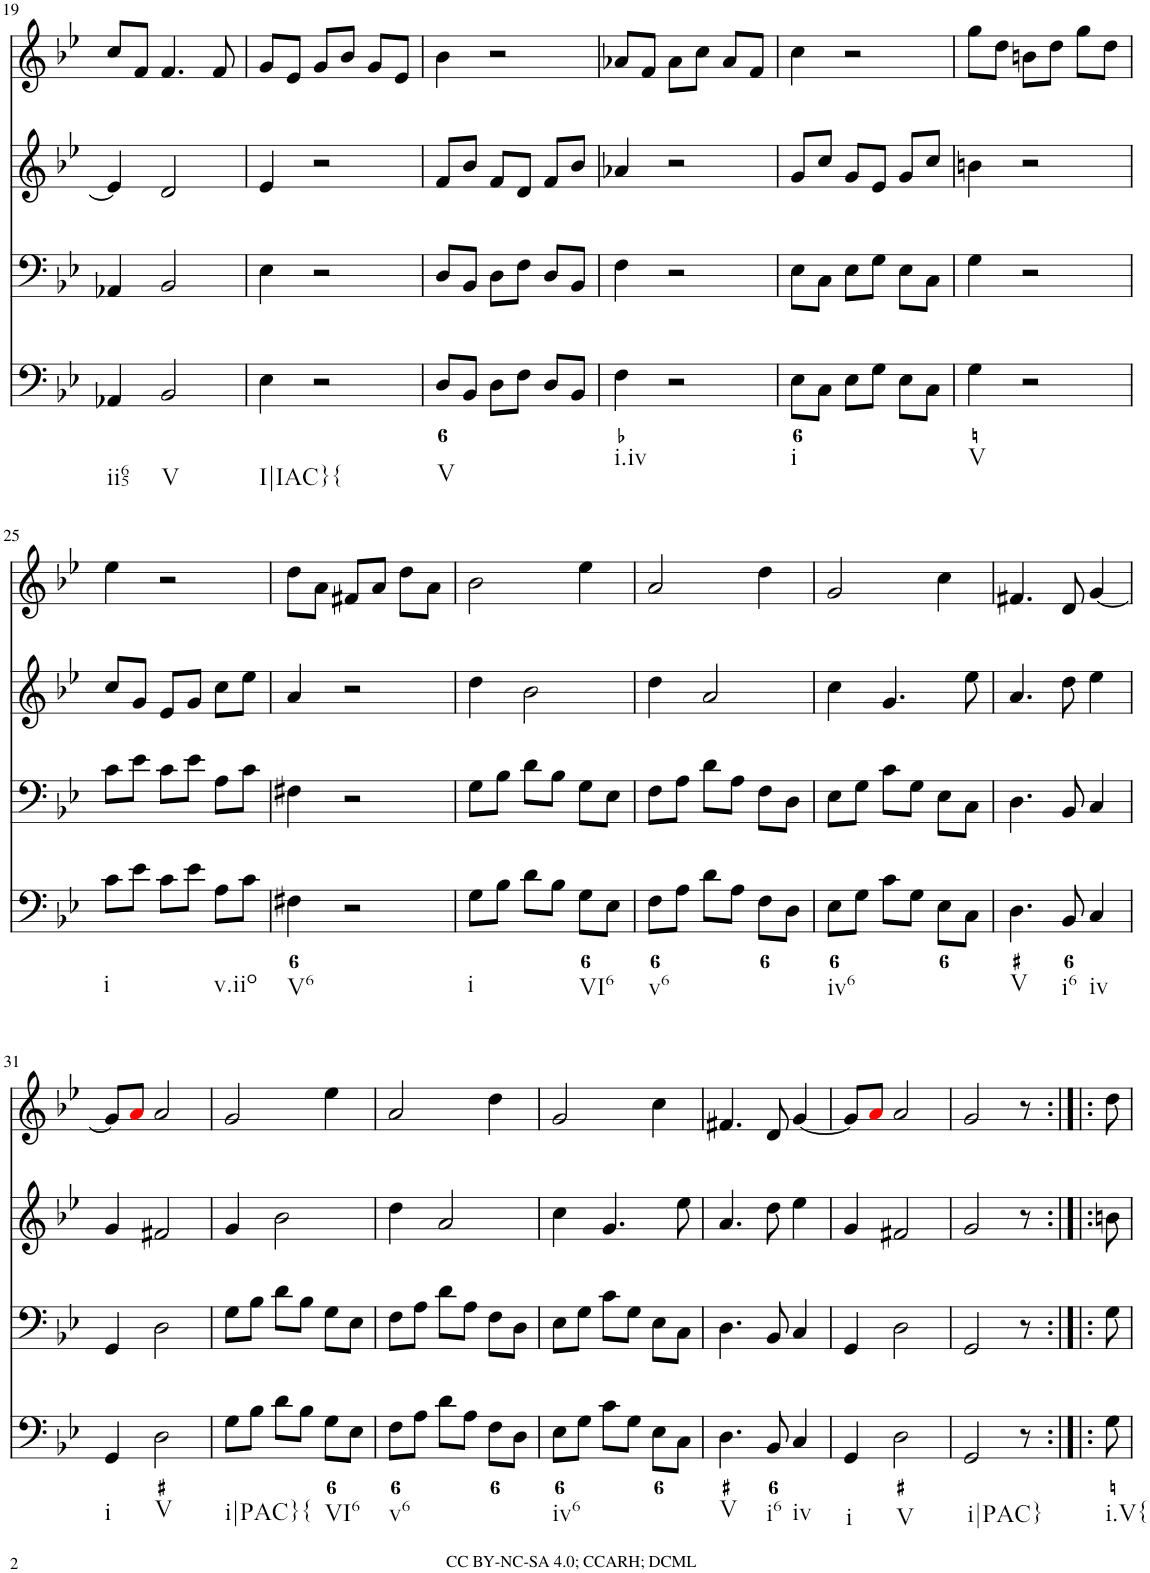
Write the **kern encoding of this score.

**kern	**kern	**kern	**kern
*part4	*part3	*part2	*part1
*staff4	*staff3	*staff2	*staff1
*I"Piano	*I"Piano	*I"Piano	*I"Piano
*I'Pno	*I'Pno	*I'Pno	*I'Pno
!!LO:PB:g=z
*clefF4	*clefF4	*clefG2	*clefG2
*k[b-e-]	*k[b-e-]	*k[b-e-]	*k[b-e-]
*g:	*g:	*g:	*g:
*M3/4	*M3/4	*M3/4	*M3/4
=19	=19	=19	=19
!LO:TX:b:t=ii65	!	!	!
4AA-X/	4AA-X/	4e-/]	8cc/L
.	.	.	8f/J
!LO:TX:b:t=V	!	!	!
2BB-/	2BB-/	2d/	4.f/
.	.	.	8f/
=20	=20	=20	=20
!LO:TX:b:t=I|IAC}{	!	!	!
4E-\	4E-\	4e-/	8g/L
.	.	.	8e-/J
2r	2r	2r	8g/L
.	.	.	8b-/J
.	.	.	8g/L
.	.	.	8e-/J
=21	=21	=21	=21
!LO:TX:b:t=V	!	!	!
8D/L	8D/L	8f/L	4b-\
8BB-/J	8BB-/J	8b-/J	.
8D\L	8D\L	8f/L	2r
8F\J	8F\J	8d/J	.
8D/L	8D/L	8f/L	.
8BB-/J	8BB-/J	8b-/J	.
=22	=22	=22	=22
!LO:TX:b:t=i.iv	!	!	!
4F\	4F\	4a-X/	8a-X/L
.	.	.	8f/J
2r	2r	2r	8a-\L
.	.	.	8cc\J
.	.	.	8a-/L
.	.	.	8f/J
=23	=23	=23	=23
!LO:TX:b:t=i	!	!	!
8E-\L	8E-\L	8g/L	4cc\
8C\J	8C\J	8cc/J	.
8E-\L	8E-\L	8g/L	2r
8G\J	8G\J	8e-/J	.
8E-\L	8E-\L	8g/L	.
8C\J	8C\J	8cc/J	.
=24	=24	=24	=24
!LO:TX:b:t=V	!	!	!
4G\	4G\	4bn\	8gg\L
.	.	.	8dd\J
2r	2r	2r	8bn\L
.	.	.	8dd\J
.	.	.	8gg\L
.	.	.	8dd\J
!!LO:LB:g=z
=25	=25	=25	=25
!LO:TX:b:t=i	!	!	!
8c\L	8c\L	8cc/L	4ee-\
8e-\J	8e-\J	8g/J	.
8c\L	8c\L	8e-/L	2r
8e-\J	8e-\J	8g/J	.
!LO:TX:b:t=v.iio	!	!	!
8A\L	8A\L	8cc\L	.
8c\J	8c\J	8ee-\J	.
=26	=26	=26	=26
!LO:TX:b:t=V6	!	!	!
4F#X\	4F#X\	4a/	8dd\L
.	.	.	8a\J
2r	2r	2r	8f#X/L
.	.	.	8a/J
.	.	.	8dd\L
.	.	.	8a\J
=27	=27	=27	=27
!LO:TX:b:t=i	!	!	!
8G\L	8G\L	4dd\	2b-\
8B-\J	8B-\J	.	.
8d\L	8d\L	2b-\	.
8B-\J	8B-\J	.	.
!LO:TX:b:t=VI6	!	!	!
8G\L	8G\L	.	4ee-\
8E-\J	8E-\J	.	.
=28	=28	=28	=28
!LO:TX:b:t=v6	!	!	!
8F\L	8F\L	4dd\	2a/
8A\J	8A\J	.	.
8d\L	8d\L	2a/	.
8A\J	8A\J	.	.
8F\L	8F\L	.	4dd\
8D\J	8D\J	.	.
=29	=29	=29	=29
!LO:TX:b:t=iv6	!	!	!
8E-\L	8E-\L	4cc\	2g/
8G\J	8G\J	.	.
8c\L	8c\L	4.g/	.
8G\J	8G\J	.	.
8E-\L	8E-\L	.	4cc\
8C\J	8C\J	8ee-\	.
=30	=30	=30	=30
!LO:TX:b:t=V	!	!	!
4.D\	4.D\	4.a/	4.f#X/
!LO:TX:b:t=i6	!	!	!
8BB-/	8BB-/	8dd\	8d/
!LO:TX:b:t=iv	!	!	!
4C/	4C/	4ee-\	[4g/
!!LO:LB:g=z
=31	=31	=31	=31
!LO:TX:b:t=i	!	!	!
4GG/	4GG/	4g/	8g/L]
.	.	.	8ai/J
!LO:TX:b:t=V	!	!	!
2D\	2D\	2f#X/	2a/
=32	=32	=32	=32
!LO:TX:b:t=i|PAC}{	!	!	!
8G\L	8G\L	4g/	2g/
8B-\J	8B-\J	.	.
8d\L	8d\L	2b-\	.
8B-\J	8B-\J	.	.
!LO:TX:b:t=VI6	!	!	!
8G\L	8G\L	.	4ee-\
8E-\J	8E-\J	.	.
=33	=33	=33	=33
!LO:TX:b:t=v6	!	!	!
8F\L	8F\L	4dd\	2a/
8A\J	8A\J	.	.
8d\L	8d\L	2a/	.
8A\J	8A\J	.	.
8F\L	8F\L	.	4dd\
8D\J	8D\J	.	.
=34	=34	=34	=34
!LO:TX:b:t=iv6	!	!	!
8E-\L	8E-\L	4cc\	2g/
8G\J	8G\J	.	.
8c\L	8c\L	4.g/	.
8G\J	8G\J	.	.
8E-\L	8E-\L	.	4cc\
8C\J	8C\J	8ee-\	.
=35	=35	=35	=35
!LO:TX:b:t=V	!	!	!
4.D\	4.D\	4.a/	4.f#X/
!LO:TX:b:t=i6	!	!	!
8BB-/	8BB-/	8dd\	8d/
!LO:TX:b:t=iv	!	!	!
4C/	4C/	4ee-\	[4g/
=36	=36	=36	=36
!LO:TX:b:t=i	!	!	!
4GG/	4GG/	4g/	8g/L]
.	.	.	8ai/J
!LO:TX:b:t=V	!	!	!
2D\	2D\	2f#X/	2a/
=37	=37	=37	=37
!LO:TX:b:t=i|PAC}	!	!	!
2GG/	2GG/	2g/	2g/
8r	8r	8r	8r
!LO:TX:b:t=i.V{	!	!	!
8G\	8G\	8bn\	8dd\
=	=	=	=
*-	*-	*-	*-
